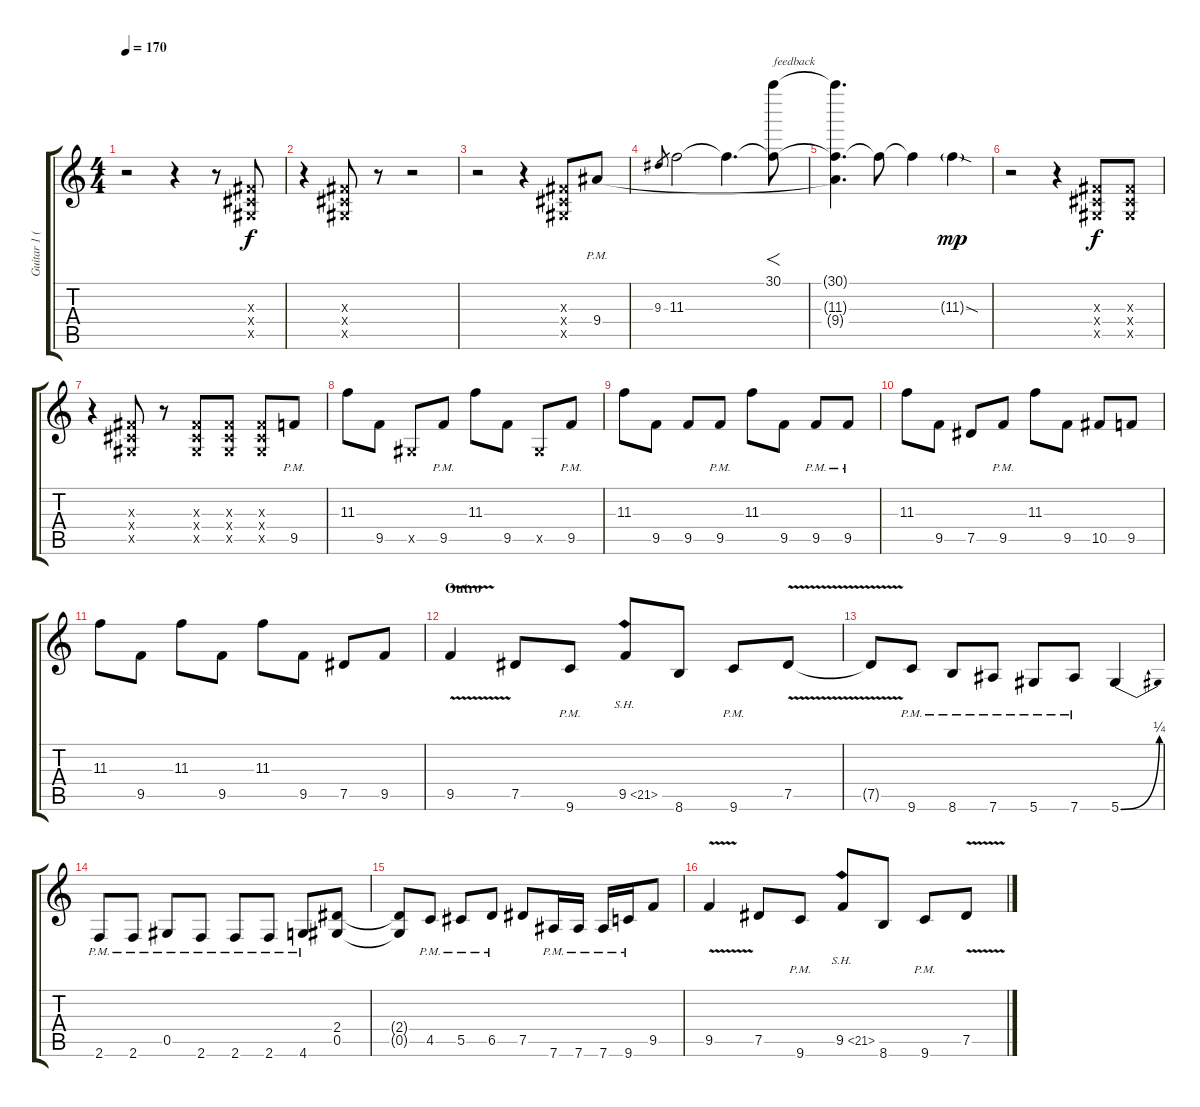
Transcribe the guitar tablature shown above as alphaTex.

\track ("Guitar 1 (Slash)" "Guitar 1 (") {instrument overdrivenguitar}
\staff {score tabs}
\tuning (Eb4 Bb3 Gb3 Db3 Ab2 Eb2) {hide}
\ts (4 4)
\tempo 170
\clef g2
\ks c
r.2{dy f} r.4 r.8 (0.3{x} 0.4{x} 0.5{x}).8 |
r.4 (0.3{x} 0.4{x} 0.5{x}).8 r.8 r.2 |
r.2 r.4 (0.3{x} 0.4{x} 0.5{x}).8 9.4{pm}.8 |
9.3.8{gr} 11.3.2 11.3{t}.4{d} (30.1 11.3{t}).8{f txt "feedback"} |
(30.1{t} 11.3{t} 9.4{t}).4{d} 11.3{t}.8 11.3{t}.4 11.3{sod g}.4{dy mp} |
r.2 r.4 (0.3{x} 0.4{x} 0.5{x}).8{dy f} (0.3{x} 0.4{x} 0.5{x}).8 |
r.4 (0.3{x} 0.4{x} 0.5{x}).8 r.8 (0.3{x} 0.4{x} 0.5{x}).8 (0.3{x} 0.4{x} 0.5{x}).8 (0.3{x} 0.4{x} 0.5{x}).8 9.5{pm}.8 |
11.3.8 9.5.8 0.5{x}.8 9.5{pm}.8 11.3.8 9.5.8 0.5{x}.8 9.5{pm}.8 |
11.3.8 9.5.8 9.5.8 9.5{pm}.8 11.3.8 9.5.8 9.5{pm}.8 9.5{pm}.8 |
11.3.8 9.5.8 7.5.8 9.5{pm}.8 11.3.8 9.5.8 10.5.8 9.5.8 |
11.3.8 9.5.8 11.3.8 9.5.8 11.3.8 9.5.8 7.5.8 9.5.8 |
\section ("" "Outro")
9.5{v}.4 7.5.8 9.6{pm}.8 9.5{sh 12}.8 8.6.8 9.6{pm}.8 7.5{v}.8 |
7.5{t}.8 9.6{pm}.8 8.6{pm}.8 7.6{pm}.8 5.6{pm}.8 7.6{pm}.8 5.6{be (bend 0 0 60 1)}.4 |
2.6{pm}.8 2.6{pm}.8 0.5{pm}.8 2.6{pm}.8 2.6{pm}.8 2.6{pm}.8 4.6{pm}.8 (2.4 0.5).8 |
(2.4{t} 0.5{t}).8 4.5{pm}.8 5.5{pm}.8 6.5{pm}.8 7.5.8 7.6{pm}.16 7.6{pm}.16 7.6{pm}.16 9.6{pm}.16 9.5.8 |
9.5{v}.4 7.5.8 9.6{pm}.8 9.5{sh 12}.8 8.6.8 9.6{pm}.8 7.5{v}.8
